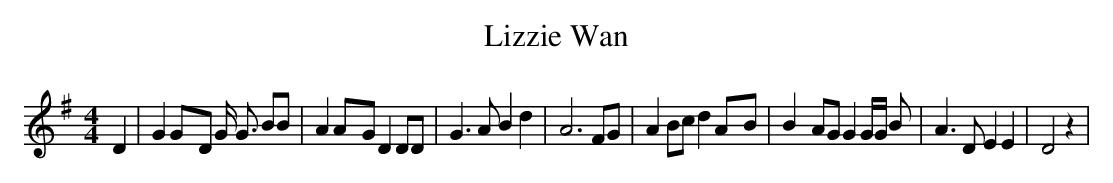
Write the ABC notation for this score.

X:1
T:Lizzie Wan
M:4/4
L:1/8
K:G
 D2| G2G-D G/2 G3/2 BB| A2A-G D2 DD| G3 A B2 d2| A6 FG| A2 Bc d2A-B|\
 B2- AG G2 G/2G/2 B| A3 D E2 E2| D4 z2|
